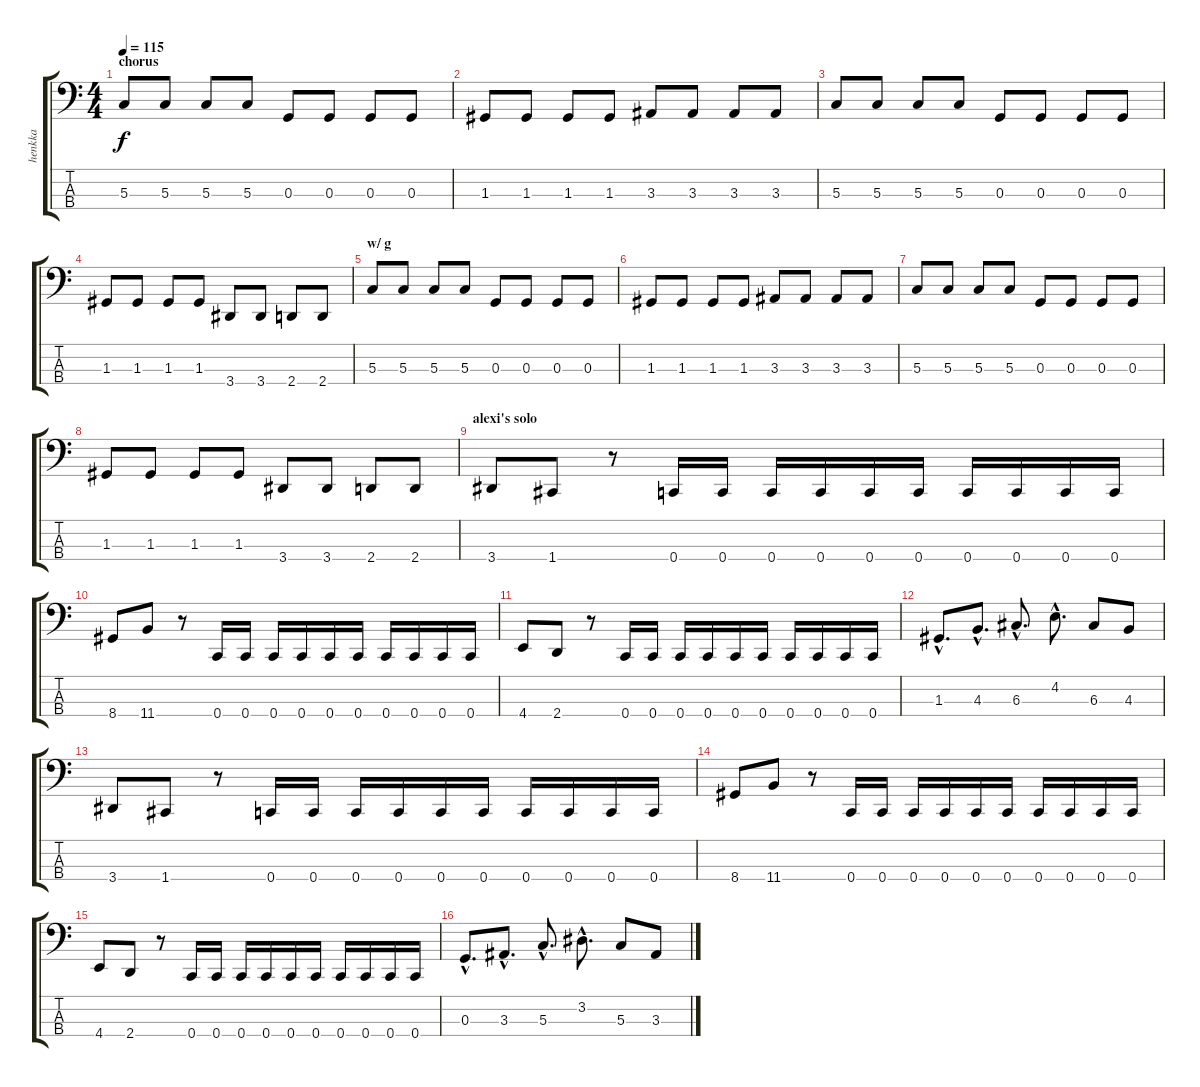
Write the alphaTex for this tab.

\track ("henkka" "henkka") {instrument electricbasspick}
\staff {score tabs}
\tuning (F2 C2 G1 C1) {hide}
\ts (4 4)
\section ("" "chorus")
\tempo 115
\clef f4
\ks c
5.3.8{dy f} 5.3.8 5.3.8 5.3.8 0.3.8 0.3.8 0.3.8 0.3.8 |
1.3.8 1.3.8 1.3.8 1.3.8 3.3.8 3.3.8 3.3.8 3.3.8 |
5.3.8 5.3.8 5.3.8 5.3.8 0.3.8 0.3.8 0.3.8 0.3.8 |
1.3.8 1.3.8 1.3.8 1.3.8 3.4.8 3.4.8 2.4.8 2.4.8 |
\section ("" "w/ g")
5.3.8 5.3.8 5.3.8 5.3.8 0.3.8 0.3.8 0.3.8 0.3.8 |
1.3.8 1.3.8 1.3.8 1.3.8 3.3.8 3.3.8 3.3.8 3.3.8 |
5.3.8 5.3.8 5.3.8 5.3.8 0.3.8 0.3.8 0.3.8 0.3.8 |
1.3.8 1.3.8 1.3.8 1.3.8 3.4.8 3.4.8 2.4.8 2.4.8 |
\section ("" "alexi's solo")
3.4.8 1.4.8 r.8 0.4.16 0.4.16 0.4.16 0.4.16 0.4.16 0.4.16 0.4.16 0.4.16 0.4.16 0.4.16 |
8.4.8 11.4.8 r.8 0.4.16 0.4.16 0.4.16 0.4.16 0.4.16 0.4.16 0.4.16 0.4.16 0.4.16 0.4.16 |
4.4.8 2.4.8 r.8 0.4.16 0.4.16 0.4.16 0.4.16 0.4.16 0.4.16 0.4.16 0.4.16 0.4.16 0.4.16 |
1.3{hac}.8{d} 4.3{hac}.8{d} 6.3{hac}.8{d} 4.2{hac}.8{d} 6.3.8 4.3.8 |
3.4.8 1.4.8 r.8 0.4.16 0.4.16 0.4.16 0.4.16 0.4.16 0.4.16 0.4.16 0.4.16 0.4.16 0.4.16 |
8.4.8 11.4.8 r.8 0.4.16 0.4.16 0.4.16 0.4.16 0.4.16 0.4.16 0.4.16 0.4.16 0.4.16 0.4.16 |
4.4.8 2.4.8 r.8 0.4.16 0.4.16 0.4.16 0.4.16 0.4.16 0.4.16 0.4.16 0.4.16 0.4.16 0.4.16 |
0.3{hac}.8{d} 3.3{hac}.8{d} 5.3{hac}.8{d} 3.2{hac}.8{d} 5.3.8 3.3.8
